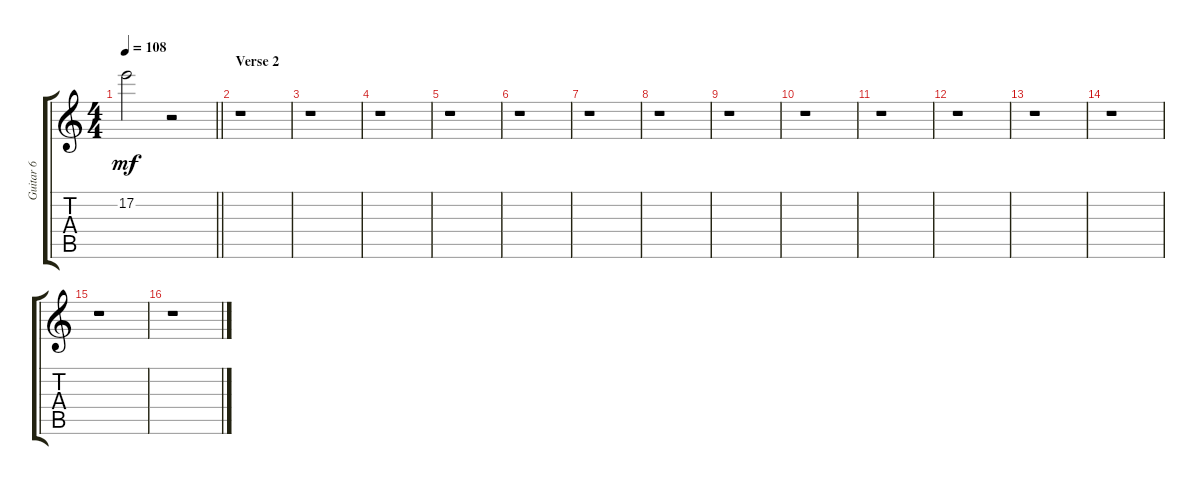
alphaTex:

\track ("Guitar 6" "Guitar 6") {instrument distortionguitar}
\staff {score tabs}
\tuning (E4 B3 G3 D3 A2 E2) {hide}
\ts (4 4)
\tempo 108
\clef g2
\barLineRight lightlight
\ks c
17.2{t}.2{dy mf} r.2 |
\section ("" "Verse 2")
r.1 |
r.1 |
r.1 |
r.1 |
r.1 |
r.1 |
r.1 |
r.1 |
r.1 |
r.1 |
r.1 |
r.1 |
r.1 |
r.1 |
r.1
